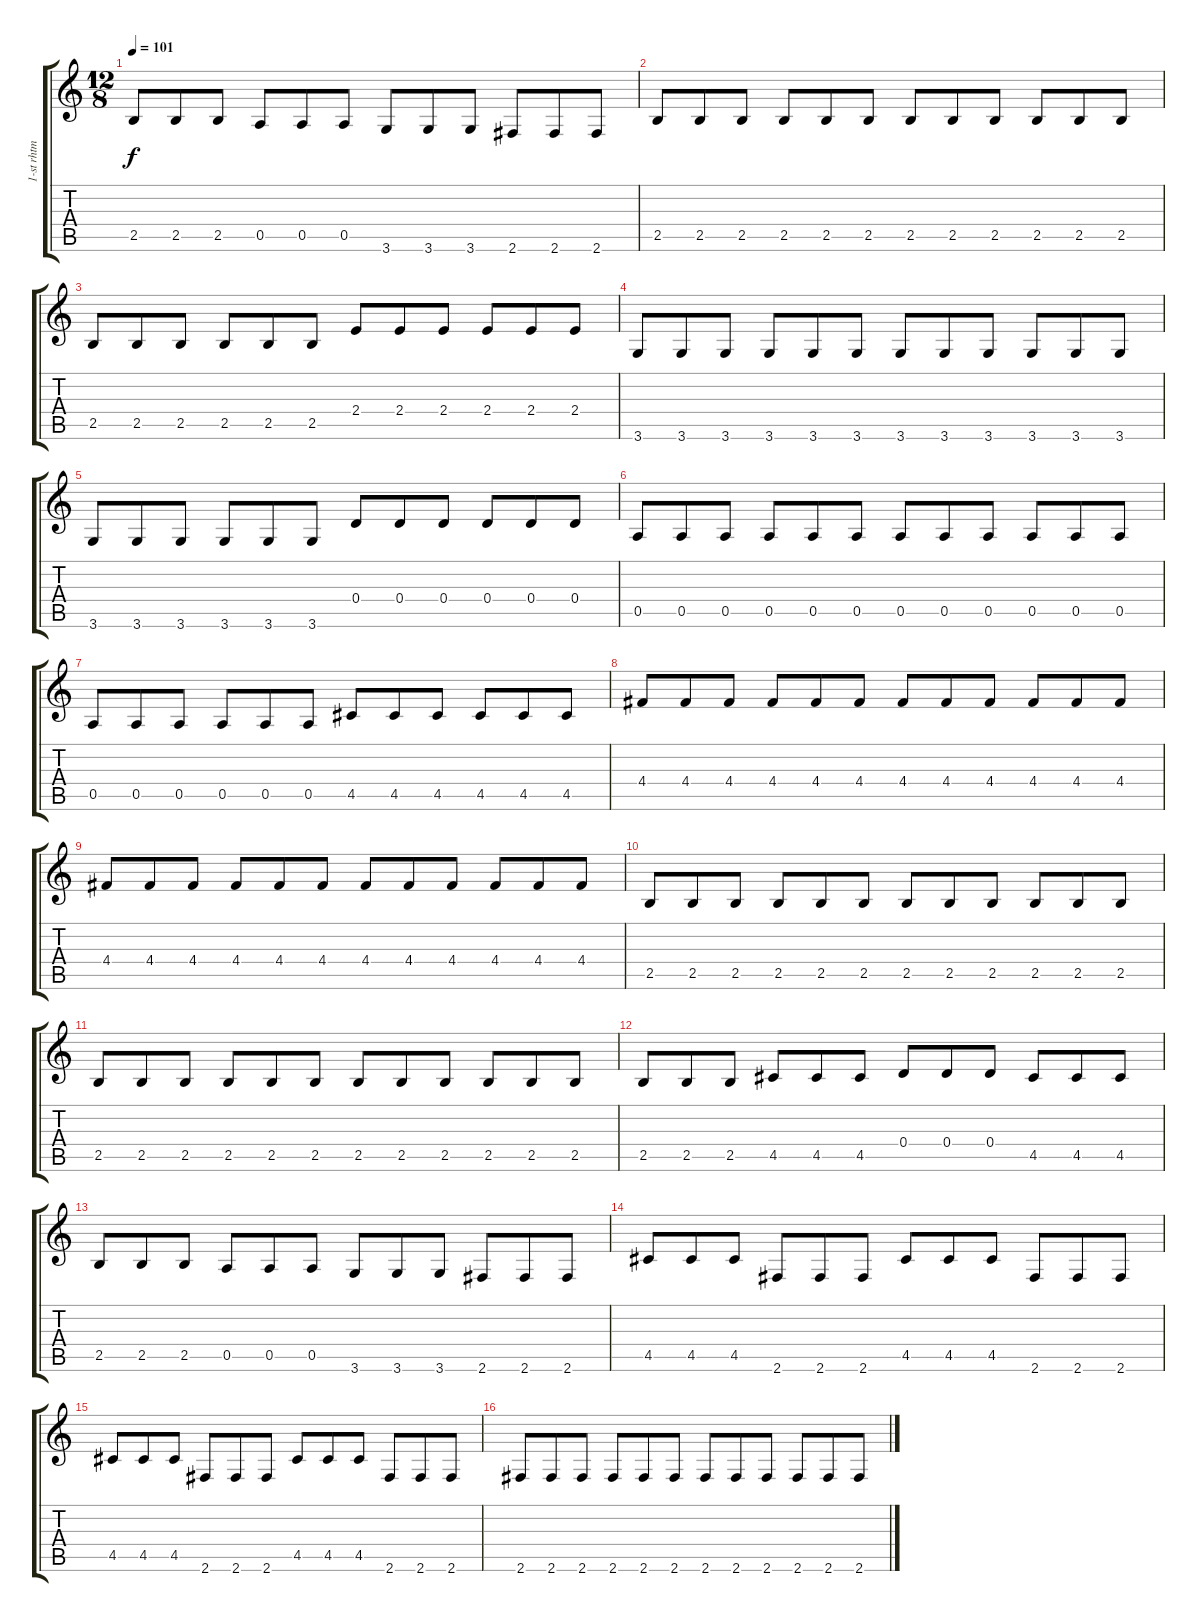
\track ("1-st rhtm gtr" "1-st rhtm ") {instrument distortionguitar}
\staff {score tabs}
\tuning (E4 B3 G3 D3 A2 E2) {hide}
\ts (12 8)
\tempo 101
\clef g2
\ks c
2.5.8{dy f} 2.5.8 2.5.8 0.5.8 0.5.8 0.5.8 3.6.8 3.6.8 3.6.8 2.6.8 2.6.8 2.6.8 |
2.5.8 2.5.8 2.5.8 2.5.8 2.5.8 2.5.8 2.5.8 2.5.8 2.5.8 2.5.8 2.5.8 2.5.8 |
2.5.8 2.5.8 2.5.8 2.5.8 2.5.8 2.5.8 2.4.8 2.4.8 2.4.8 2.4.8 2.4.8 2.4.8 |
3.6.8 3.6.8 3.6.8 3.6.8 3.6.8 3.6.8 3.6.8 3.6.8 3.6.8 3.6.8 3.6.8 3.6.8 |
3.6.8 3.6.8 3.6.8 3.6.8 3.6.8 3.6.8 0.4.8 0.4.8 0.4.8 0.4.8 0.4.8 0.4.8 |
0.5.8 0.5.8 0.5.8 0.5.8 0.5.8 0.5.8 0.5.8 0.5.8 0.5.8 0.5.8 0.5.8 0.5.8 |
0.5.8 0.5.8 0.5.8 0.5.8 0.5.8 0.5.8 4.5.8 4.5.8 4.5.8 4.5.8 4.5.8 4.5.8 |
4.4.8 4.4.8 4.4.8 4.4.8 4.4.8 4.4.8 4.4.8 4.4.8 4.4.8 4.4.8 4.4.8 4.4.8 |
4.4.8 4.4.8 4.4.8 4.4.8 4.4.8 4.4.8 4.4.8 4.4.8 4.4.8 4.4.8 4.4.8 4.4.8 |
2.5.8 2.5.8 2.5.8 2.5.8 2.5.8 2.5.8 2.5.8 2.5.8 2.5.8 2.5.8 2.5.8 2.5.8 |
2.5.8 2.5.8 2.5.8 2.5.8 2.5.8 2.5.8 2.5.8 2.5.8 2.5.8 2.5.8 2.5.8 2.5.8 |
2.5.8 2.5.8 2.5.8 4.5.8 4.5.8 4.5.8 0.4.8 0.4.8 0.4.8 4.5.8 4.5.8 4.5.8 |
2.5.8 2.5.8 2.5.8 0.5.8 0.5.8 0.5.8 3.6.8 3.6.8 3.6.8 2.6.8 2.6.8 2.6.8 |
4.5.8 4.5.8 4.5.8 2.6.8 2.6.8 2.6.8 4.5.8 4.5.8 4.5.8 2.6.8 2.6.8 2.6.8 |
4.5.8 4.5.8 4.5.8 2.6.8 2.6.8 2.6.8 4.5.8 4.5.8 4.5.8 2.6.8 2.6.8 2.6.8 |
2.6.8 2.6.8 2.6.8 2.6.8 2.6.8 2.6.8 2.6.8 2.6.8 2.6.8 2.6.8 2.6.8 2.6.8
